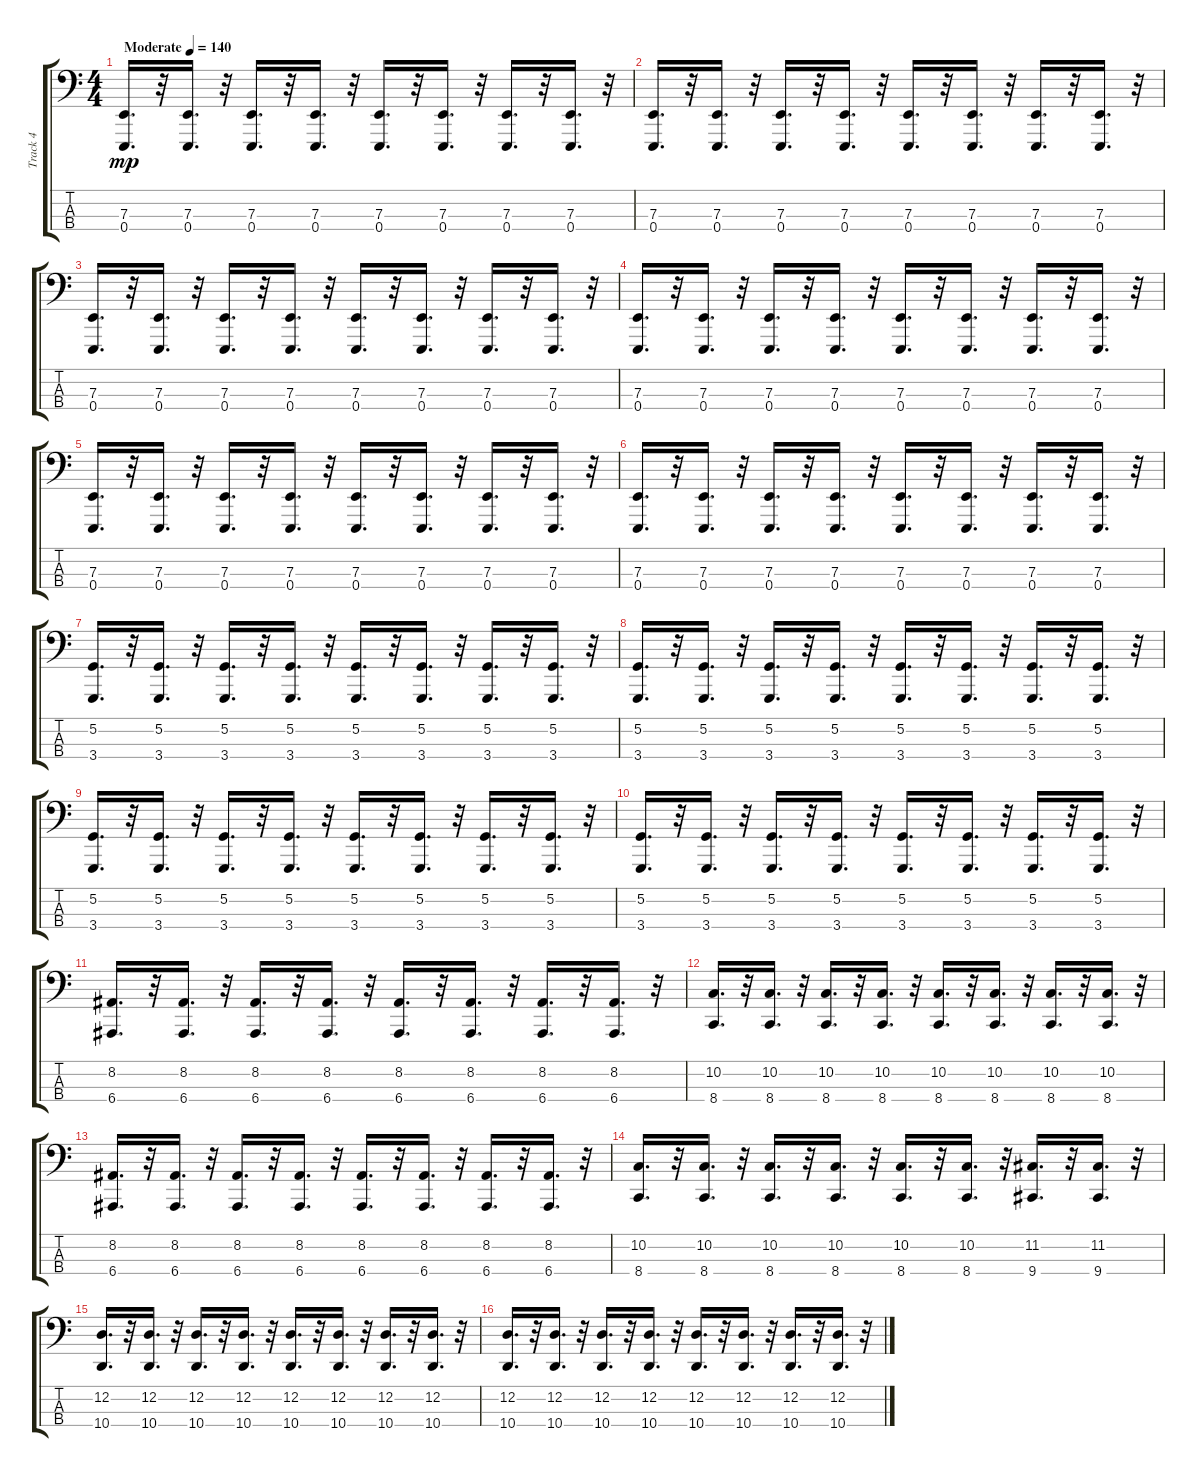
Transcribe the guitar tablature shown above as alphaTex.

\track ("Track 4" "Track 4") {instrument lead8bassandlead}
\staff {score tabs}
\tuning (G2 D2 A1 E1) {hide}
\ts (4 4)
\tempo (140 "Moderate")
\clef f4
\ks c
(7.3 0.4).16{d dy mp instrument lead8bassandlead} r.32 (7.3 0.4).16{d} r.32 (7.3 0.4).16{d} r.32 (7.3 0.4).16{d} r.32 (7.3 0.4).16{d} r.32 (7.3 0.4).16{d} r.32 (7.3 0.4).16{d} r.32 (7.3 0.4).16{d} r.32 |
(7.3 0.4).16{d} r.32 (7.3 0.4).16{d} r.32 (7.3 0.4).16{d} r.32 (7.3 0.4).16{d} r.32 (7.3 0.4).16{d} r.32 (7.3 0.4).16{d} r.32 (7.3 0.4).16{d} r.32 (7.3 0.4).16{d} r.32 |
(7.3 0.4).16{d} r.32 (7.3 0.4).16{d} r.32 (7.3 0.4).16{d} r.32 (7.3 0.4).16{d} r.32 (7.3 0.4).16{d} r.32 (7.3 0.4).16{d} r.32 (7.3 0.4).16{d} r.32 (7.3 0.4).16{d} r.32 |
(7.3 0.4).16{d} r.32 (7.3 0.4).16{d} r.32 (7.3 0.4).16{d} r.32 (7.3 0.4).16{d} r.32 (7.3 0.4).16{d} r.32 (7.3 0.4).16{d} r.32 (7.3 0.4).16{d} r.32 (7.3 0.4).16{d} r.32 |
(7.3 0.4).16{d} r.32 (7.3 0.4).16{d} r.32 (7.3 0.4).16{d} r.32 (7.3 0.4).16{d} r.32 (7.3 0.4).16{d} r.32 (7.3 0.4).16{d} r.32 (7.3 0.4).16{d} r.32 (7.3 0.4).16{d} r.32 |
(7.3 0.4).16{d} r.32 (7.3 0.4).16{d} r.32 (7.3 0.4).16{d} r.32 (7.3 0.4).16{d} r.32 (7.3 0.4).16{d} r.32 (7.3 0.4).16{d} r.32 (7.3 0.4).16{d} r.32 (7.3 0.4).16{d} r.32 |
(5.2 3.4).16{d} r.32 (5.2 3.4).16{d} r.32 (5.2 3.4).16{d} r.32 (5.2 3.4).16{d} r.32 (5.2 3.4).16{d} r.32 (5.2 3.4).16{d} r.32 (5.2 3.4).16{d} r.32 (5.2 3.4).16{d} r.32 |
(5.2 3.4).16{d} r.32 (5.2 3.4).16{d} r.32 (5.2 3.4).16{d} r.32 (5.2 3.4).16{d} r.32 (5.2 3.4).16{d} r.32 (5.2 3.4).16{d} r.32 (5.2 3.4).16{d} r.32 (5.2 3.4).16{d} r.32 |
(5.2 3.4).16{d} r.32 (5.2 3.4).16{d} r.32 (5.2 3.4).16{d} r.32 (5.2 3.4).16{d} r.32 (5.2 3.4).16{d} r.32 (5.2 3.4).16{d} r.32 (5.2 3.4).16{d} r.32 (5.2 3.4).16{d} r.32 |
(5.2 3.4).16{d} r.32 (5.2 3.4).16{d} r.32 (5.2 3.4).16{d} r.32 (5.2 3.4).16{d} r.32 (5.2 3.4).16{d} r.32 (5.2 3.4).16{d} r.32 (5.2 3.4).16{d} r.32 (5.2 3.4).16{d} r.32 |
(8.2 6.4).16{d} r.32 (8.2 6.4).16{d} r.32 (8.2 6.4).16{d} r.32 (8.2 6.4).16{d} r.32 (8.2 6.4).16{d} r.32 (8.2 6.4).16{d} r.32 (8.2 6.4).16{d} r.32 (8.2 6.4).16{d} r.32 |
(10.2 8.4).16{d} r.32 (10.2 8.4).16{d} r.32 (10.2 8.4).16{d} r.32 (10.2 8.4).16{d} r.32 (10.2 8.4).16{d} r.32 (10.2 8.4).16{d} r.32 (10.2 8.4).16{d} r.32 (10.2 8.4).16{d} r.32 |
(8.2 6.4).16{d} r.32 (8.2 6.4).16{d} r.32 (8.2 6.4).16{d} r.32 (8.2 6.4).16{d} r.32 (8.2 6.4).16{d} r.32 (8.2 6.4).16{d} r.32 (8.2 6.4).16{d} r.32 (8.2 6.4).16{d} r.32 |
(10.2 8.4).16{d} r.32 (10.2 8.4).16{d} r.32 (10.2 8.4).16{d} r.32 (10.2 8.4).16{d} r.32 (10.2 8.4).16{d} r.32 (10.2 8.4).16{d} r.32 (11.2 9.4).16{d} r.32 (11.2 9.4).16{d} r.32 |
(12.2 10.4).16{d} r.32 (12.2 10.4).16{d} r.32 (12.2 10.4).16{d} r.32 (12.2 10.4).16{d} r.32 (12.2 10.4).16{d} r.32 (12.2 10.4).16{d} r.32 (12.2 10.4).16{d} r.32 (12.2 10.4).16{d} r.32 |
(12.2 10.4).16{d} r.32 (12.2 10.4).16{d} r.32 (12.2 10.4).16{d} r.32 (12.2 10.4).16{d} r.32 (12.2 10.4).16{d} r.32 (12.2 10.4).16{d} r.32 (12.2 10.4).16{d} r.32 (12.2 10.4).16{d} r.32
